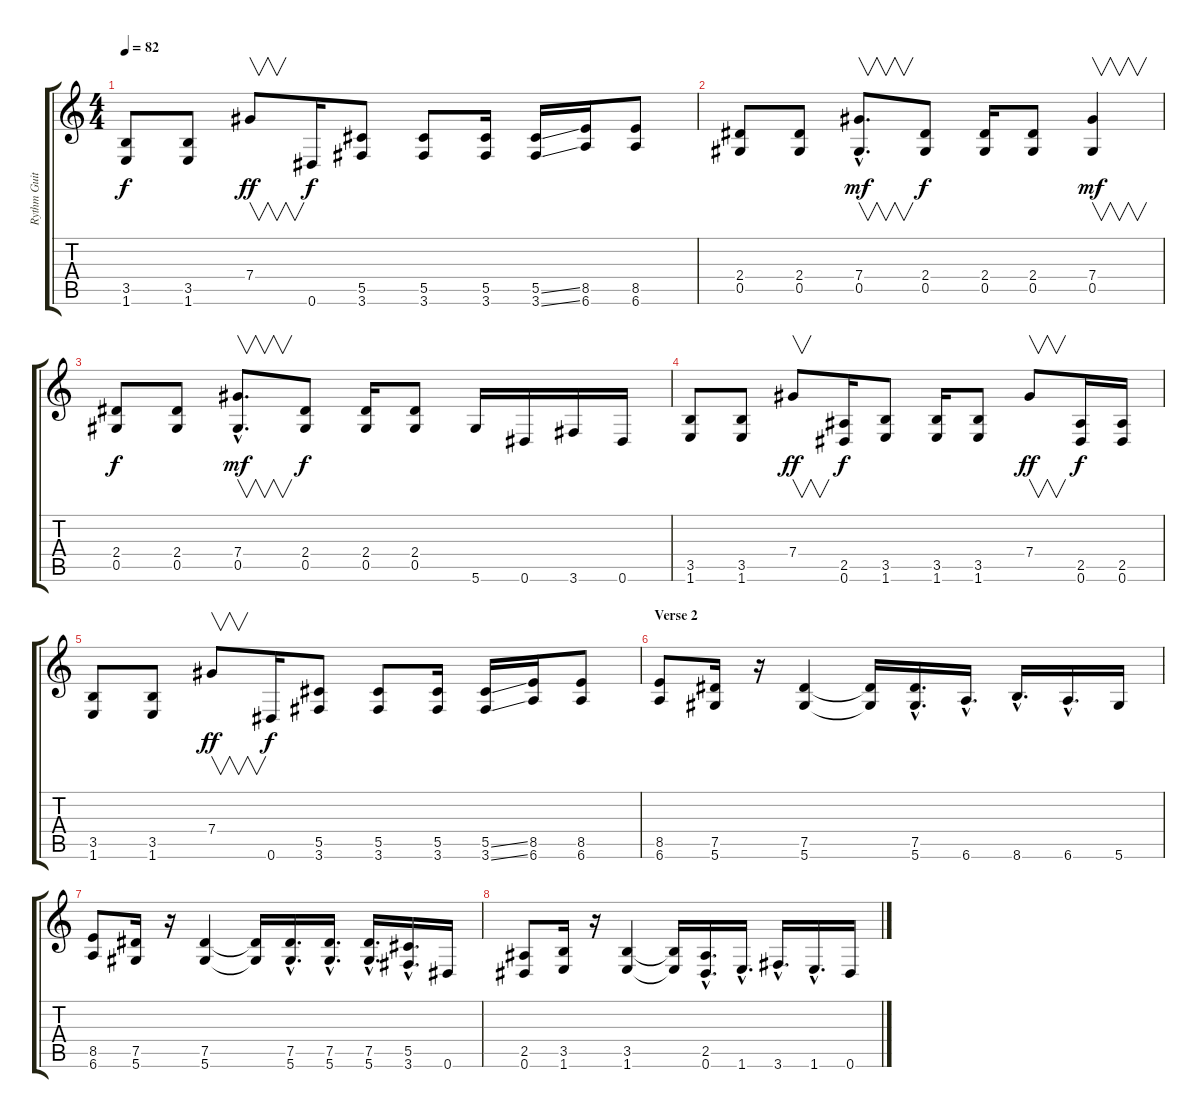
\track ("Rythm Guitar" "Rythm Guit") {instrument distortionguitar}
\staff {score tabs}
\tuning (Eb4 Bb3 Gb3 Db3 Ab2 Eb2) {hide}
\ts (4 4)
\tempo 82
\clef g2
\ks c
(3.5 1.6).8{dy f} (3.5 1.6).8 7.4.8{v dy ff} 0.6.16{dy f} (5.5 3.6).8 (5.5 3.6).8 (5.5 3.6).16 (5.5{ss} 3.6{ss}).16 (8.5 6.6).16 (8.5 6.6).8 |
(2.4 0.5).8 (2.4 0.5).8 (7.4{hac} 0.5{hac}).8{v d dy mf} (2.4 0.5).8{dy f} (2.4 0.5).16 (2.4 0.5).8 (7.4 0.5).4{v dy mf} |
(2.4 0.5).8{dy f} (2.4 0.5).8 (7.4{hac} 0.5{hac}).8{v d dy mf} (2.4 0.5).8{dy f} (2.4 0.5).16 (2.4 0.5).8 5.6.16 0.6.16 3.6.16 0.6.16 |
(3.5 1.6).8 (3.5 1.6).8 7.4.8{v dy ff} (2.5 0.6).16{dy f} (3.5 1.6).8 (3.5 1.6).16 (3.5 1.6).8 7.4.8{v dy ff} (2.5 0.6).16{dy f} (2.5 0.6).16 |
(3.5 1.6).8 (3.5 1.6).8 7.4.8{v dy ff} 0.6.16{dy f} (5.5 3.6).8 (5.5 3.6).8 (5.5 3.6).16 (5.5{ss} 3.6{ss}).16 (8.5 6.6).16 (8.5 6.6).8 |
\section ("" "Verse 2")
(8.5 6.6).8 (7.5 5.6).16 r.16 (7.5 5.6).4 (7.5{t} 5.6{t}).16 (7.5{hac} 5.6{hac}).16{d} 6.6{hac}.16{d} 8.6{hac}.16{d} 6.6{hac}.16{d} 5.6.16 |
(8.5 6.6).8 (7.5 5.6).16 r.16 (7.5 5.6).4 (7.5{t} 5.6{t}).16 (7.5{hac} 5.6{hac}).16{d} (7.5{hac} 5.6{hac}).16{d} (7.5{hac} 5.6{hac}).16{d} (5.5{hac} 3.6{hac}).16{d} 0.6.16 |
(2.5 0.6).8 (3.5 1.6).16 r.16 (3.5 1.6).4 (3.5{t} 1.6{t}).16 (2.5{hac} 0.6{hac}).16{d} 1.6{hac}.16{d} 3.6{hac}.16{d} 1.6{hac}.16{d} 0.6.16
